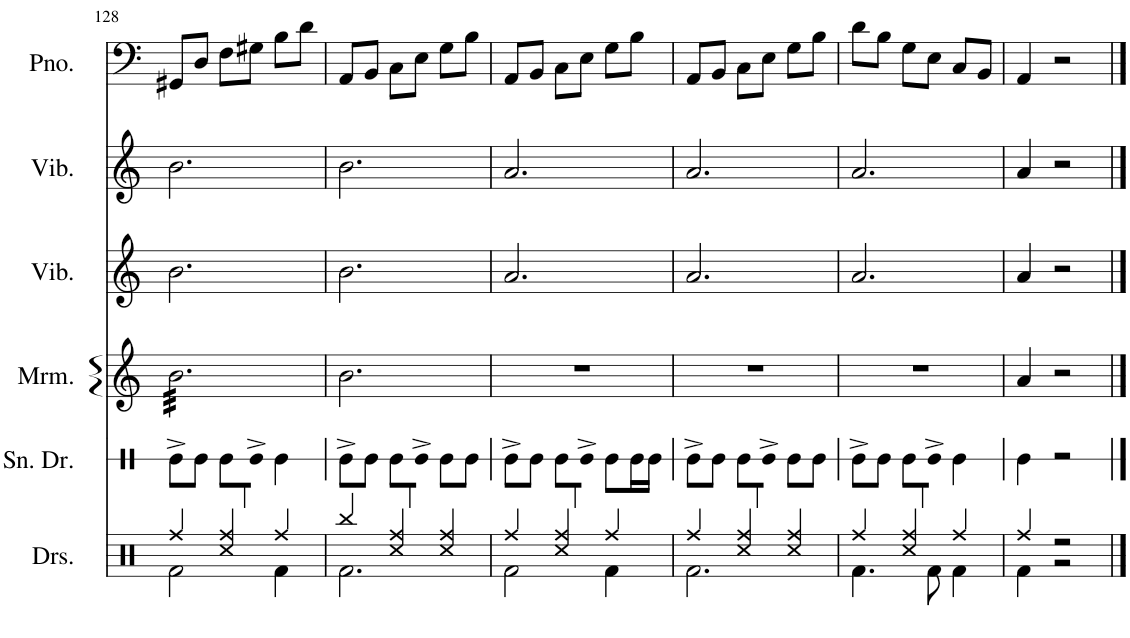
**kern	**kern	**kern	**kern
*part4	*part3	*part2	*part1
*staff4	*staff3	*staff2	*staff1
*I"Marimba	*I"Vibraphone	*I"Vibraphone	*I"Piano
*I'Mrm.	*I'Vib.	*I'Vib.	*I'Pno.
!!LO:PB:g=z
*clefG2	*clefG2	*clefG2	*clefF4
*k[]	*k[]	*k[]	*k[]
*M3/4	*M3/4	*M3/4	*M3/4
=128	=128	=128	=128
*tremolo	*	*	*
32b\LLL	2.b\	2.b\	8GG#X/L
32b\	.	.	.
32b\	.	.	.
32b\	.	.	.
32b\	.	.	8D/J
32b\	.	.	.
32b\	.	.	.
32b\	.	.	.
32b\	.	.	8F\L
32b\	.	.	.
32b\	.	.	.
32b\	.	.	.
32b\	.	.	8G#X\J
32b\	.	.	.
32b\	.	.	.
32b\	.	.	.
32b\	.	.	8B\L
32b\	.	.	.
32b\	.	.	.
32b\	.	.	.
32b\	.	.	8d\J
32b\	.	.	.
32b\	.	.	.
32b\JJJ	.	.	.
*Xtremolo	*	*	*
=129	=129	=129	=129
2.b\	2.b\	2.b\	8AA/L
.	.	.	8BB/J
.	.	.	8C\L
.	.	.	8E\J
.	.	.	8G\L
.	.	.	8B\J
=130	=130	=130	=130
2.r	2.a/	2.a/	8AA/L
.	.	.	8BB/J
.	.	.	8C\L
.	.	.	8E\J
.	.	.	8G\L
.	.	.	8B\J
=131	=131	=131	=131
2.r	2.a/	2.a/	8AA/L
.	.	.	8BB/J
.	.	.	8C\L
.	.	.	8E\J
.	.	.	8G\L
.	.	.	8B\J
=132	=132	=132	=132
2.r	2.a/	2.a/	8d\L
.	.	.	8B\J
.	.	.	8G\L
.	.	.	8E\J
.	.	.	8C/L
.	.	.	8BB/J
=133	=133	=133	=133
4a/	4a/	4a/	4AA/
2r	2r	2r	2r
==	==	==	==
*-	*-	*-	*-
